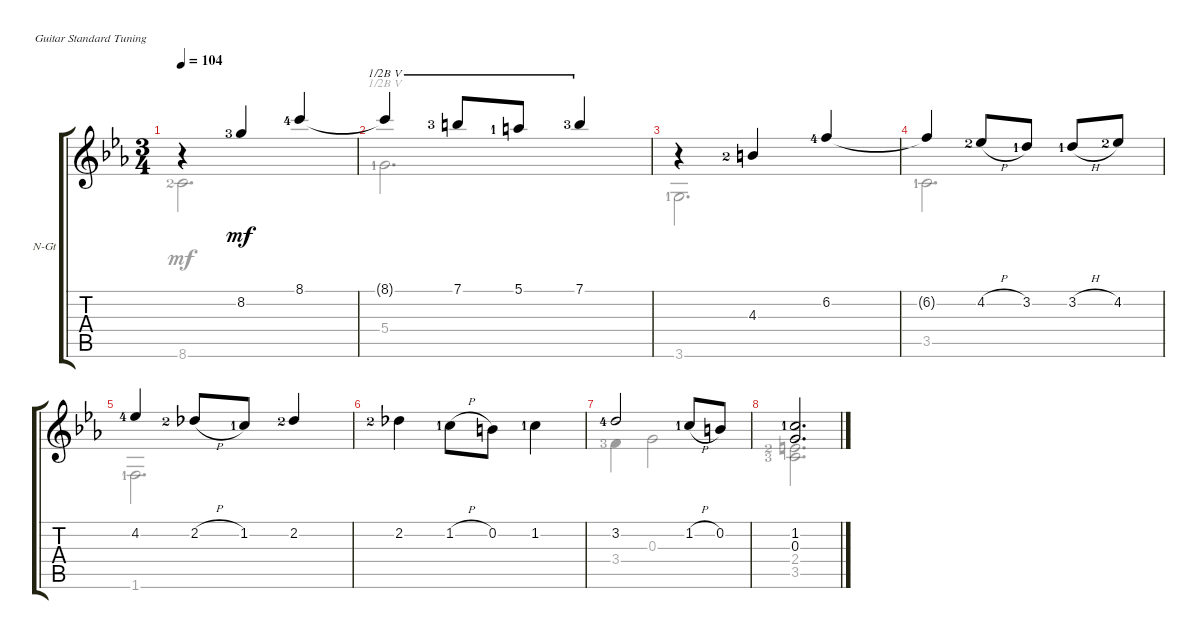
\bracketExtendMode groupsimilarinstruments
\firstSystemTrackNameOrientation horizontal
\otherSystemsTrackNameOrientation horizontal
\track ("Guitar 1" "N-Gt") {instrument acousticguitarnylon}
\staff {score tabs}
\tuning (E4 B3 G3 D3 A2 E2)
\voice
\ts (3 4)
\tempo 104
\clef g2
\ks cminor
r.4{dy mf} 8.2{lf 4}.4 8.1{lf 5}.4 |
8.1{t}.4{barre (5 half)} 7.1{lf 4}.8{barre (5 half)} 5.1{lf 2}.8{barre (5 half)} 7.1{lf 4}.4{barre (5 half)} |
r.4 4.3{lf 3}.4 6.2{lf 5}.4 |
6.2{t}.4 4.2{h lf 3}.8 3.2{lf 2}.8 3.2{h lf 2}.8 4.2{lf 3}.8 |
4.2{lf 5}.4 2.2{h lf 3}.8 1.2{lf 2}.8 2.2{lf 3}.4 |
2.2{lf 3}.4 1.2{h lf 2}.8 0.2.8 1.2{lf 2}.4 |
3.2{lf 5}.2 1.2{h lf 2}.8 0.2.8 |
(1.2{lf 2} 0.3).2{d} |
\voice
\clef g2
\ottava regular
\simile none
\ks cminor
8.6{lf 3}.2{d dy mf} |
5.4{lf 2}.2{d barre (5 half)} |
3.6{lf 2}.2{d} |
3.5{lf 2}.2{d} |
1.6{lf 2}.2{d} |
|
3.4{lf 4}.4 0.3.2 |
(3.5{lf 4} 2.4{lf 3}).2{d} |
